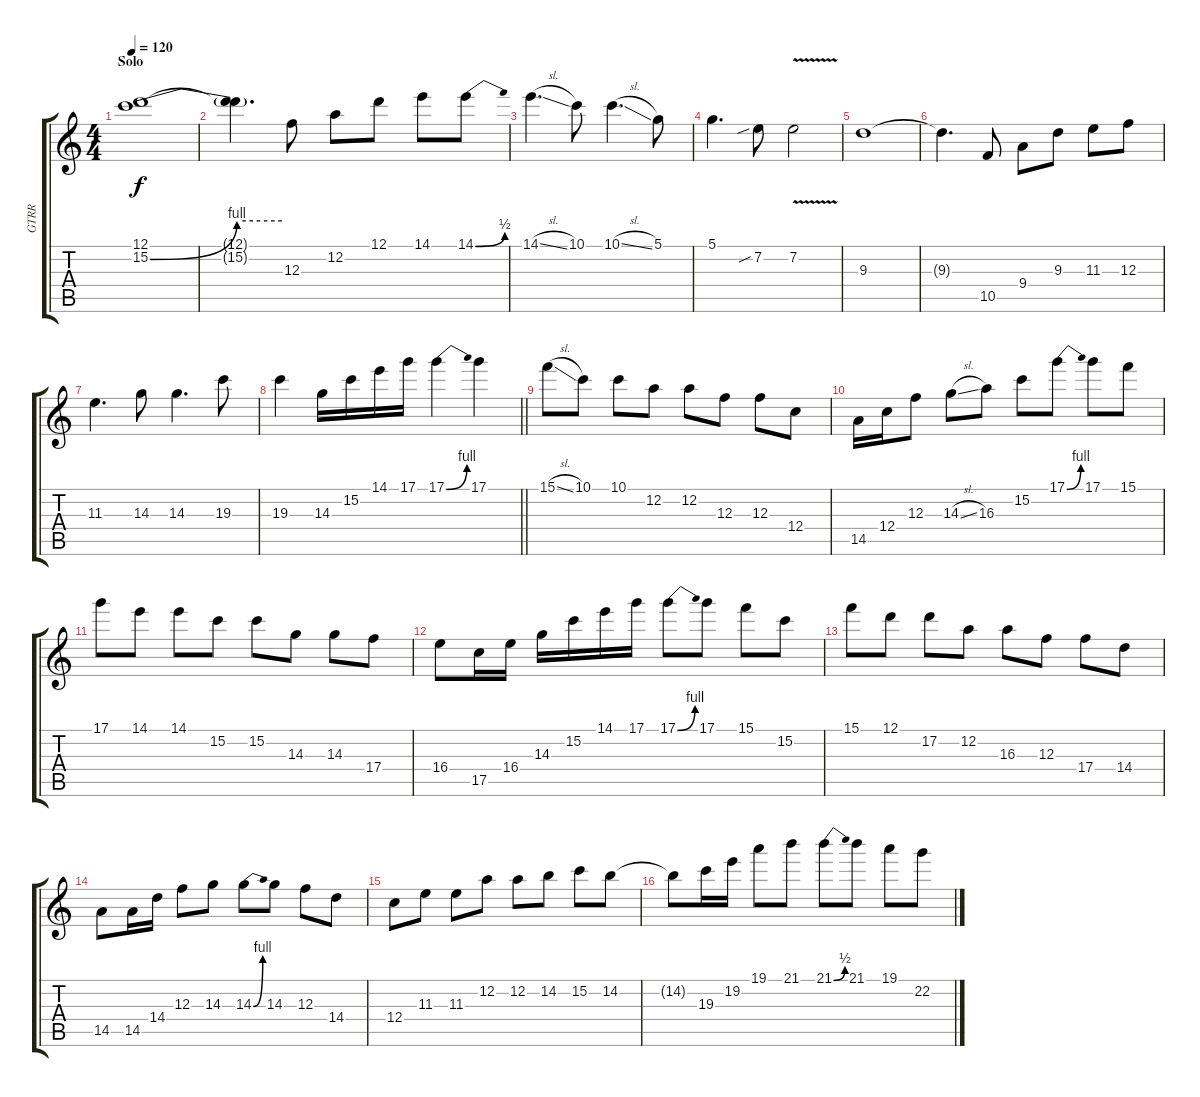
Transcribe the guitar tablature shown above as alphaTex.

\track ("GTRR" "GTRR") {instrument distortionguitar}
\staff {score tabs}
\tuning (D4 A3 F3 C3 G2 D2) {hide}
\ts (4 4)
\section ("" "Solo")
\tempo 120
\clef g2
\ks c
(12.1 15.2{be (bend 0 0 60 4)}).1{dy f} |
(12.1{t} 15.2{be (hold 0 4 60 4) t}).4{d} 12.3.8 12.2.8 12.1.8 14.1.8 14.1{be (bend 0 0 60 2)}.8 |
14.1{sl}.4{d} 10.1.8 10.1{sl}.4{d} 5.1.8 |
5.1.4{d} 7.2{sib}.8 7.2{v}.2 |
9.3.1 |
9.3{t}.4{d} 10.5.8 9.4.8 9.3.8 11.3.8 12.3.8 |
11.3.4{d} 14.3.8 14.3.4{d} 19.3.8 |
\barLineRight lightlight
19.3.4 14.3.16 15.2.16 14.1.16 17.1.16 17.1{be (bend 0 0 60 4)}.4 17.1.4 |
15.1{sl}.8 10.1.8 10.1.8 12.2.8 12.2.8 12.3.8 12.3.8 12.4.8 |
14.5.16 12.4.16 12.3.8 14.3{sl}.8 16.3.8 15.2.8 17.1{be (bend 0 0 60 4)}.8 17.1.8 15.1.8 |
17.1.8 14.1.8 14.1.8 15.2.8 15.2.8 14.3.8 14.3.8 17.4.8 |
16.4.8 17.5.16 16.4.16 14.3.16 15.2.16 14.1.16 17.1.16 17.1{be (bend 0 0 60 4)}.8 17.1.8 15.1.8 15.2.8 |
15.1.8 12.1.8 17.2.8 12.2.8 16.3.8 12.3.8 17.4.8 14.4.8 |
14.5.8 14.5.16 14.4.16 12.3.8 14.3.8 14.3{be (bend 0 0 60 4)}.8 14.3.8 12.3.8 14.4.8 |
12.4.8 11.3.8 11.3.8 12.2.8 12.2.8 14.2.8 15.2.8 14.2.8 |
14.2{t}.8 19.3.16 19.2.16 19.1.8 21.1.8 21.1{be (bend 0 0 60 2)}.8 21.1.8 19.1.8 22.2.8
